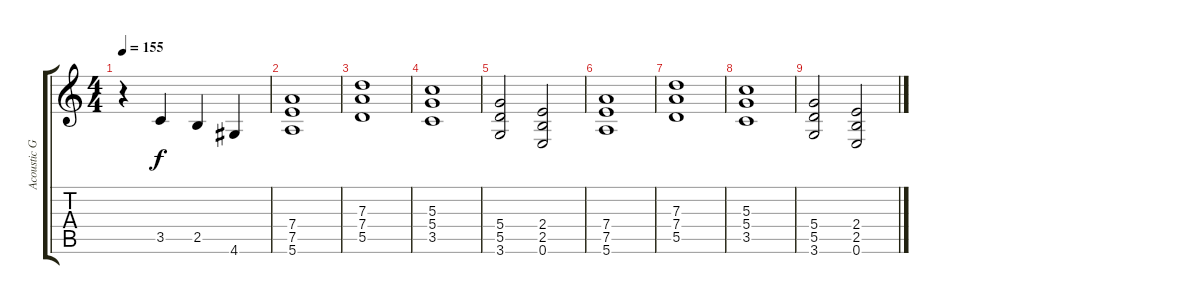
\track ("Acoustic Guitar 2" "Acoustic G") {instrument acousticguitarsteel}
\staff {score tabs}
\tuning (E4 B3 G3 D3 A2 E2) {hide}
\ts (4 4)
\tempo 155
\clef g2
\ks c
r.4{dy f} 3.5.4 2.5.4 4.6.4 |
(7.4 7.5 5.6).1 |
(7.3 7.4 5.5).1 |
(5.3 5.4 3.5).1 |
(5.4 5.5 3.6).2 (2.4 2.5 0.6).2 |
(7.4 7.5 5.6).1 |
(7.3 7.4 5.5).1 |
(5.3 5.4 3.5).1 |
(5.4 5.5 3.6).2 (2.4 2.5 0.6).2
